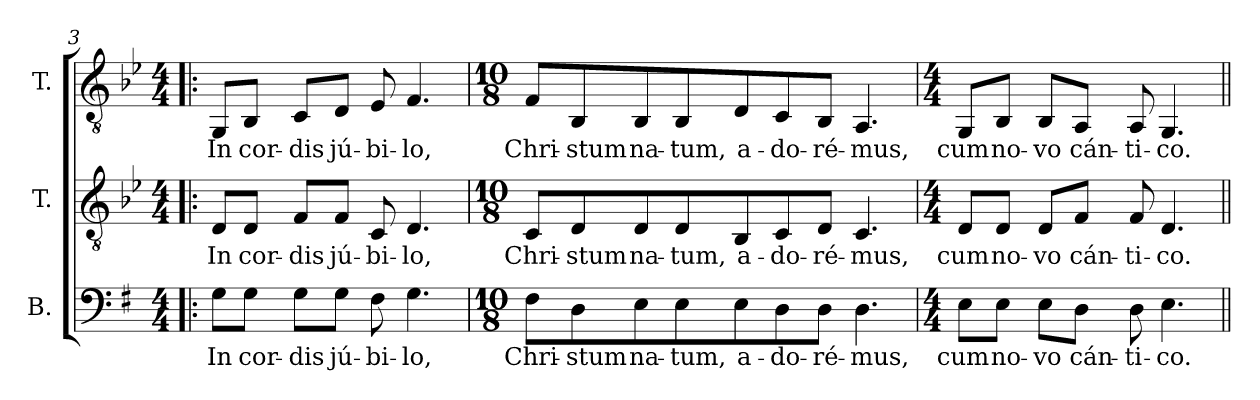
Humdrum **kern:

**kern	**text	**kern	**text	**kern	**text
*part3	*part3	*part2	*part2	*part1	*part1
*staff3	*staff3	*staff2	*staff2	*staff1	*staff1
*I"B.	*	*I"T.	*	*I"T.	*
!!LO:LB:g=z
*clefF4	*	*clefGv2	*	*clefGv2	*
*	*	*ITrd2c3	*	*ITrd2c3	*
*k[f#]	*	*k[f#]	*	*k[f#]	*
*e:	*	*e:	*	*e:	*
*M4/4	*	*M4/4	*	*M4/4	*
=3!|:	=3!|:	=3!|:	=3!|:	=3!|:	=3!|:
!	!LO:LY:b:color=#000000	!	!	!	!
!	!	!	!LO:LY:b:color=#000000	!	!
!	!	!	!	!	!LO:LY:b:color=#000000
8Gi\L	In	8BBi/L	In	8EEi/L	In
!	!LO:LY:b:color=#000000	!	!	!	!
!	!	!	!LO:LY:b:color=#000000	!	!
!	!	!	!	!	!LO:LY:b:color=#000000
8Gi\J	cor-	8BBi/J	cor-	8GGi/J	cor-
!	!LO:LY:b:color=#000000	!	!	!	!
!	!	!	!LO:LY:b:color=#000000	!	!
!	!	!	!	!	!LO:LY:b:color=#000000
8Gi\L	-dis	8Di/L	-dis	8AAi/L	-dis
!	!LO:LY:b:color=#000000	!	!	!	!
!	!	!	!LO:LY:b:color=#000000	!	!
!	!	!	!	!	!LO:LY:b:color=#000000
8Gi\J	jú-	8Di/J	jú-	8BBi/J	jú-
!	!LO:LY:b:color=#000000	!	!	!	!
!	!	!	!LO:LY:b:color=#000000	!	!
!	!	!	!	!	!LO:LY:b:color=#000000
8F#i\	-bi-	8AAi/	-bi-	8Ci/	-bi-
!	!LO:LY:b:color=#000000	!	!	!	!
!	!	!	!LO:LY:b:color=#000000	!	!
!	!	!	!	!	!LO:LY:b:color=#000000
4.Gi\	-lo,	4.BBi/	-lo,	4.Di/	-lo,
=4	=4	=4	=4	=4	=4
*M10/8	*	*M10/8	*	*M10/8	*
!	!LO:LY:b:color=#000000	!	!	!	!
!	!	!	!LO:LY:b:color=#000000	!	!
!	!	!	!	!	!LO:LY:b:color=#000000
8F#i\L	Chri-	8AAi/L	Chri-	8Di/L	Chri-
!	!LO:LY:b:color=#000000	!	!	!	!
!	!	!	!LO:LY:b:color=#000000	!	!
!	!	!	!	!	!LO:LY:b:color=#000000
8Di\	-stum	8BBi/	-stum	8GGi/	-stum
!	!LO:LY:b:color=#000000	!	!	!	!
!	!	!	!LO:LY:b:color=#000000	!	!
!	!	!	!	!	!LO:LY:b:color=#000000
8Ei\	na-	8BBi/	na-	8GGi/	na-
!	!LO:LY:b:color=#000000	!	!	!	!
!	!	!	!LO:LY:b:color=#000000	!	!
!	!	!	!	!	!LO:LY:b:color=#000000
8Ei\	-tum,	8BBi/	-tum,	8GGi/	-tum,
!	!LO:LY:b:color=#000000	!	!	!	!
!	!	!	!LO:LY:b:color=#000000	!	!
!	!	!	!	!	!LO:LY:b:color=#000000
8Ei\	a-	8GGi/	a-	8BBi/	a-
!	!LO:LY:b:color=#000000	!	!	!	!
!	!	!	!LO:LY:b:color=#000000	!	!
!	!	!	!	!	!LO:LY:b:color=#000000
8Di\	-do-	8AAi/	-do-	8AAi/	-do-
!	!LO:LY:b:color=#000000	!	!	!	!
!	!	!	!LO:LY:b:color=#000000	!	!
!	!	!	!	!	!LO:LY:b:color=#000000
8Di\J	-ré-	8BBi/J	-ré-	8GGi/J	-ré-
!	!LO:LY:b:color=#000000	!	!	!	!
!	!	!	!LO:LY:b:color=#000000	!	!
!	!	!	!	!	!LO:LY:b:color=#000000
4.Di\	-mus,	4.AAi/	-mus,	4.FF#i/	-mus,
=5	=5	=5	=5	=5	=5
*M4/4	*	*M4/4	*	*M4/4	*
!	!LO:LY:b:color=#000000	!	!	!	!
!	!	!	!LO:LY:b:color=#000000	!	!
!	!	!	!	!	!LO:LY:b:color=#000000
8Ei\L	cum	8BBi/L	cum	8EEi/L	cum
!	!LO:LY:b:color=#000000	!	!	!	!
!	!	!	!LO:LY:b:color=#000000	!	!
!	!	!	!	!	!LO:LY:b:color=#000000
8Ei\J	no-	8BBi/J	no-	8GGi/J	no-
!	!LO:LY:b:color=#000000	!	!	!	!
!	!	!	!LO:LY:b:color=#000000	!	!
!	!	!	!	!	!LO:LY:b:color=#000000
8Ei\L	-vo	8BBi/L	-vo	8GGi/L	-vo
!	!LO:LY:b:color=#000000	!	!	!	!
!	!	!	!LO:LY:b:color=#000000	!	!
!	!	!	!	!	!LO:LY:b:color=#000000
8Di\J	cán-	8Di/J	cán-	8FF#i/J	cán-
!	!LO:LY:b:color=#000000	!	!	!	!
!	!	!	!LO:LY:b:color=#000000	!	!
!	!	!	!	!	!LO:LY:b:color=#000000
8Di\	-ti-	8Di/	-ti-	8FF#i/	-ti-
!	!LO:LY:b:color=#000000	!	!	!	!
!	!	!	!LO:LY:b:color=#000000	!	!
!	!	!	!	!	!LO:LY:b:color=#000000
4.Ei\	-co.	4.BBi/	-co.	4.EEi/	-co.
=||	=||	=||	=||	=||	=||
*-	*-	*-	*-	*-	*-
